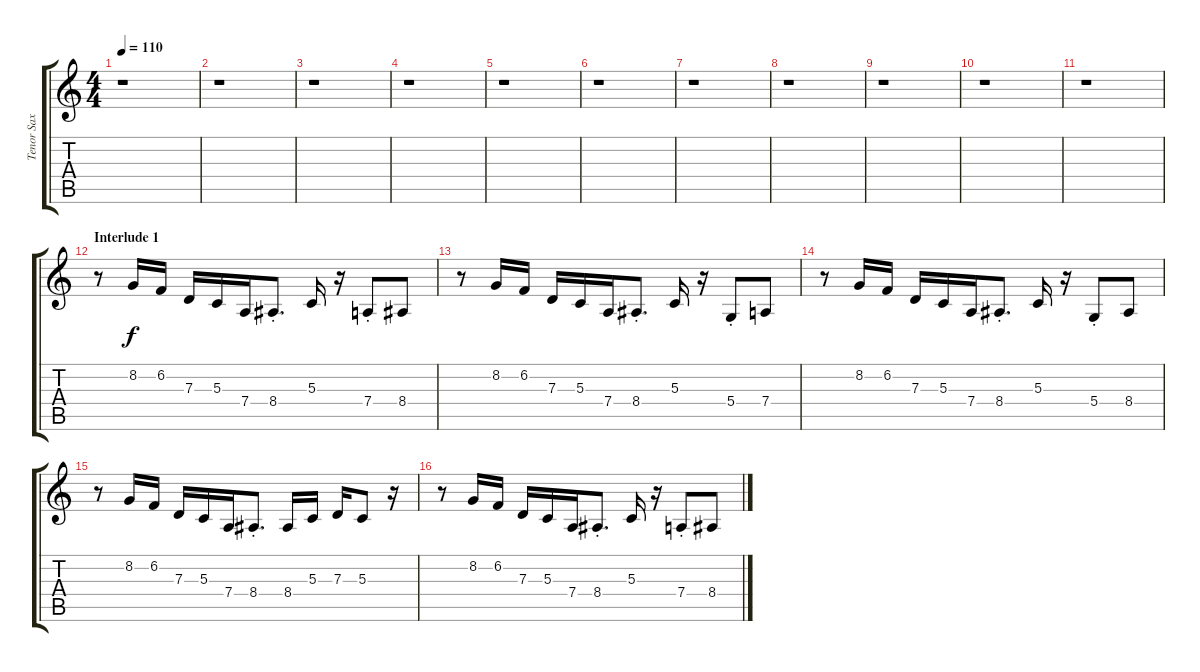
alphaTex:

\track ("Tenor Sax" "Tenor Sax") {instrument tenorsax}
\staff {score tabs}
\tuning (E4 B3 G3 D3 A2 E2) {hide}
\ts (4 4)
\tempo 110
\clef g2
\ks c
r.1{dy f} |
r.1 |
r.1 |
r.1 |
r.1 |
r.1 |
r.1 |
r.1 |
r.1 |
r.1 |
r.1 |
\section ("" "Interlude 1")
r.8 8.2.16 6.2.16 7.3.16 5.3.16 7.4.16 8.4{st}.8{d} 5.3.16 r.16 7.4{st}.8 8.4.8 |
r.8 8.2.16 6.2.16 7.3.16 5.3.16 7.4.16 8.4{st}.8{d} 5.3.16 r.16 5.4{st}.8 7.4.8 |
r.8 8.2.16 6.2.16 7.3.16 5.3.16 7.4.16 8.4{st}.8{d} 5.3.16 r.16 5.4{st}.8 8.4.8 |
r.8 8.2.16 6.2.16 7.3.16 5.3.16 7.4.16 8.4{st}.8{d} 8.4.16 5.3.16 7.3.16 5.3.8 r.16 |
r.8 8.2.16 6.2.16 7.3.16 5.3.16 7.4.16 8.4{st}.8{d} 5.3.16 r.16 7.4{st}.8 8.4.8
